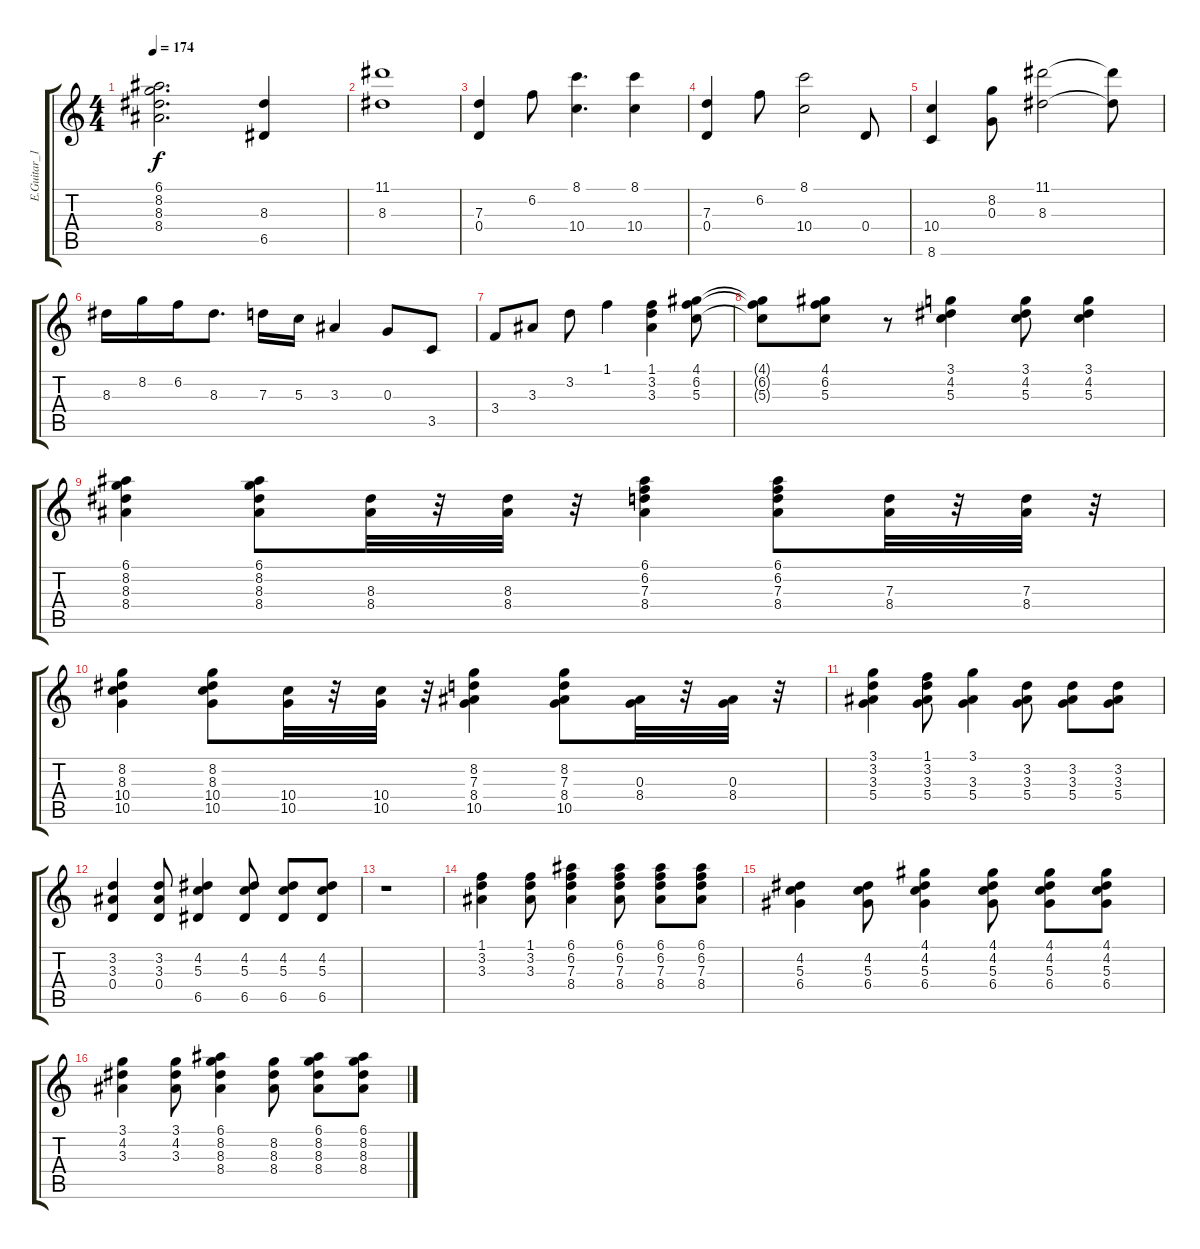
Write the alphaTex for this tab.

\track ("E.Guitar_1st" "E.Guitar_1") {instrument distortionguitar}
\staff {score tabs}
\tuning (E4 B3 G3 D3 A2 E2) {hide}
\ts (4 4)
\tempo 174
\clef g2
\ks c
(6.1 8.2 8.3 8.4).2{d dy f} (8.3 6.5).4 |
(11.1 8.3).1 |
(7.3 0.4).4 6.2.8 (8.1 10.4).4{d} (8.1 10.4).4 |
(7.3 0.4).4 6.2.8 (8.1 10.4).2 0.4.8 |
(10.4 8.6).4 (8.2 0.3).8 (11.1 8.3).2 (11.1{t} 8.3{t}).8 |
8.3.16 8.2.16 6.2.16 8.3.8{d} 7.3.16 5.3.16 3.3.4 0.3.8 3.5.8 |
3.4.8 3.3.8 3.2.8 1.1.4 (1.1 3.2 3.3).4 (4.1 6.2 5.3).8 |
(4.1{t} 6.2{t} 5.3{t}).8 (4.1 6.2 5.3).8 r.8 (3.1 4.2 5.3).4 (3.1 4.2 5.3).8 (3.1 4.2 5.3).4 |
(6.1 8.2 8.3 8.4).4 (6.1 8.2 8.3 8.4).8 (8.3 8.4).32 r.32 (8.3 8.4).32 r.32 (6.1 6.2 7.3 8.4).4 (6.1 6.2 7.3 8.4).8 (7.3 8.4).32 r.32 (7.3 8.4).32 r.32 |
(8.2 8.3 10.4 10.5).4 (8.2 8.3 10.4 10.5).8 (10.4 10.5).32 r.32 (10.4 10.5).32 r.32 (8.2 7.3 8.4 10.5).4 (8.2 7.3 8.4 10.5).8 (0.3 8.4).32 r.32 (0.3 8.4).32 r.32 |
(3.1 3.2 3.3 5.4).4 (1.1 3.2 3.3 5.4).8 (3.1 3.3 5.4).4 (3.2 3.3 5.4).8 (3.2 3.3 5.4).8 (3.2 3.3 5.4).8 |
(3.2 3.3 0.4).4 (3.2 3.3 0.4).8 (4.2 5.3 6.5).4 (4.2 5.3 6.5).8 (4.2 5.3 6.5).8 (4.2 5.3 6.5).8 |
r.1 |
(1.1 3.2 3.3).4 (1.1 3.2 3.3).8 (6.1 6.2 7.3 8.4).4 (6.1 6.2 7.3 8.4).8 (6.1 6.2 7.3 8.4).8 (6.1 6.2 7.3 8.4).8 |
(4.2 5.3 6.4).4 (4.2 5.3 6.4).8 (4.1 4.2 5.3 6.4).4 (4.1 4.2 5.3 6.4).8 (4.1 4.2 5.3 6.4).8 (4.1 4.2 5.3 6.4).8 |
(3.1 4.2 3.3).4 (3.1 4.2 3.3).8 (6.1 8.2 8.3 8.4).4 (8.2 8.3 8.4).8 (6.1 8.2 8.3 8.4).8 (6.1 8.2 8.3 8.4).8
